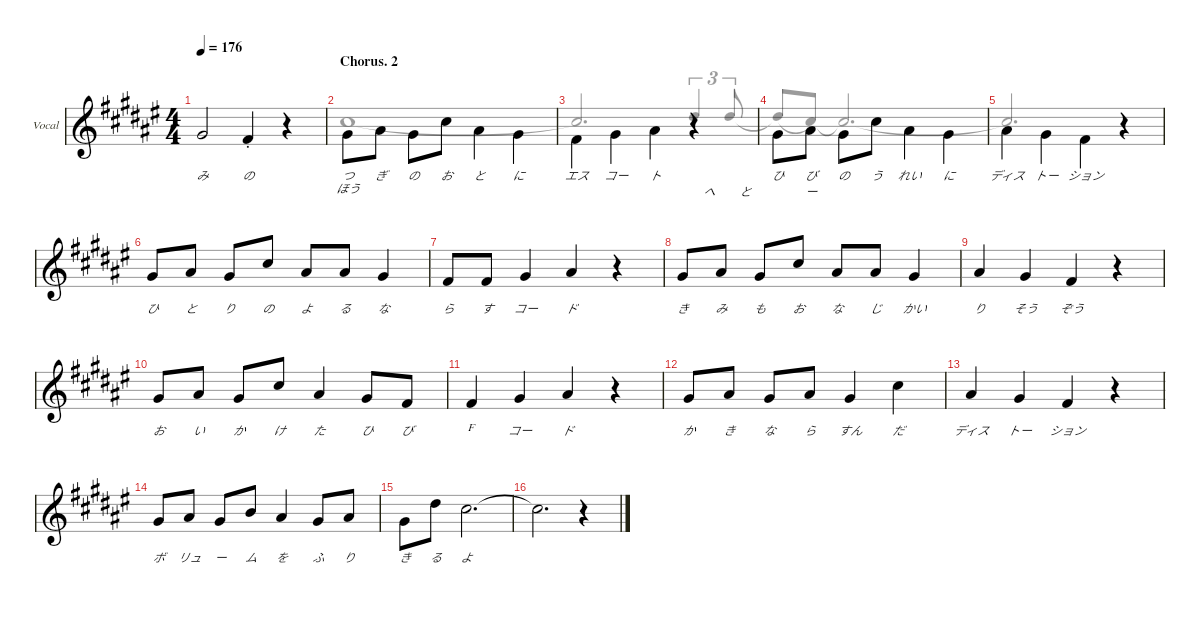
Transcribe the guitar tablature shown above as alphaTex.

\defaultSystemsLayout 4
\hideDynamics
\bracketExtendMode nobrackets
\firstSystemTrackNameOrientation horizontal
\track ("Vocal" "Vocal") {defaultSystemsLayout 4 mute instrument lead7fifths}
\staff {score}
\tuning (E4 B3 G3 D3 A2 E2)
\voice
\ts (4 4)
\tempo 176
\clef g2
\scale
0.456526
\ks f#
4.1{acc #}.2{lyrics (0 "み") lyrics (1 "") lyrics (2 "") lyrics (3 "") lyrics (4 "") dy f beam Up} 2.1{st acc #}.4{lyrics (0 "の") lyrics (1 "") lyrics (2 "") lyrics (3 "") lyrics (4 "") beam Up} r.4{beam Down} |
\section ("" "Chorus. 2")
\scale
0.315211 9.2{acc #}.8{lyrics (0 "つ") lyrics (1 "ほう") lyrics (2 "") lyrics (3 "") lyrics (4 "") beam Down} 6.1{acc #}.8{lyrics (0 "ぎ") lyrics (1 "") lyrics (2 "") lyrics (3 "") lyrics (4 "") beam Down} 4.1{acc #}.8{lyrics (0 "の") lyrics (1 "") lyrics (2 "") lyrics (3 "") lyrics (4 "") beam Down} 9.1{acc #}.8{lyrics (0 "お") lyrics (1 "") lyrics (2 "") lyrics (3 "") lyrics (4 "") beam Down} 6.1{acc #}.4{lyrics (0 "と") lyrics (1 "") lyrics (2 "") lyrics (3 "") lyrics (4 "") beam Down} 4.1{acc #}.4{lyrics (0 "に") lyrics (1 "") lyrics (2 "") lyrics (3 "") lyrics (4 "") beam Down} |
\scale
0.228263 7.2{acc #}.4{lyrics (0 "エス") lyrics (1 "") lyrics (2 "") lyrics (3 "") lyrics (4 "") beam Down} 4.1{acc #}.4{lyrics (0 "コー") lyrics (1 "") lyrics (2 "") lyrics (3 "") lyrics (4 "") beam Down} 6.1{acc #}.4{lyrics (0 "ト") lyrics (1 "　　　　　　　　　　　　へ　　と") lyrics (2 "") lyrics (3 "") lyrics (4 "") beam Down} r.4{beam Up} |
\scale
0.228263 9.2{acc #}.8{lyrics (0 "ひ") lyrics (1 "") lyrics (2 "") lyrics (3 "") lyrics (4 "") beam Down} 11.2{acc #}.8{lyrics (0 "び") lyrics (1 "ー") lyrics (2 "") lyrics (3 "") lyrics (4 "") beam Down} 9.2{acc #}.8{lyrics (0 "の") lyrics (1 "") lyrics (2 "") lyrics (3 "") lyrics (4 "") beam Down} 9.1{acc #}.8{lyrics (0 "う") lyrics (1 "") lyrics (2 "") lyrics (3 "") lyrics (4 "") beam Down} 6.1{acc #}.4{lyrics (0 "れい") lyrics (1 "") lyrics (2 "") lyrics (3 "") lyrics (4 "") beam Down} 4.1{acc #}.4{lyrics (0 "に") lyrics (1 "") lyrics (2 "") lyrics (3 "") lyrics (4 "") beam Down} |
\scale
0.228263 11.2{acc #}.4{lyrics (0 "ディス") lyrics (1 "") lyrics (2 "") lyrics (3 "") lyrics (4 "") beam Down} 4.1{acc #}.4{lyrics (0 "トー") lyrics (1 "") lyrics (2 "") lyrics (3 "") lyrics (4 "") beam Down} 2.1{acc #}.4{lyrics (0 "ション") lyrics (1 "") lyrics (2 "") lyrics (3 "") lyrics (4 "") beam Down} r.4{beam Up} |
\scale
0.31521 9.2{acc #}.8{lyrics (0 "ひ") lyrics (1 "") lyrics (2 "") lyrics (3 "") lyrics (4 "") beam Up} 6.1{acc #}.8{lyrics (0 "と") lyrics (1 "") lyrics (2 "") lyrics (3 "") lyrics (4 "") beam Up} 4.1{acc #}.8{lyrics (0 "り") lyrics (1 "") lyrics (2 "") lyrics (3 "") lyrics (4 "") beam Up} 9.1{acc #}.8{lyrics (0 "の") lyrics (1 "") lyrics (2 "") lyrics (3 "") lyrics (4 "") beam Up} 6.1{acc #}.8{lyrics (0 "よ") lyrics (1 "") lyrics (2 "") lyrics (3 "") lyrics (4 "") beam Up} 6.1{acc #}.8{lyrics (0 "る") lyrics (1 "") lyrics (2 "") lyrics (3 "") lyrics (4 "") beam Up} 4.1{acc #}.4{lyrics (0 "な") lyrics (1 "") lyrics (2 "") lyrics (3 "") lyrics (4 "") beam Up} |
\scale
0.228263 2.1{acc #}.8{lyrics (0 "ら") lyrics (1 "") lyrics (2 "") lyrics (3 "") lyrics (4 "") beam Up} 2.1{acc #}.8{lyrics (0 "す") lyrics (1 "") lyrics (2 "") lyrics (3 "") lyrics (4 "") beam Up} 4.1{acc #}.4{lyrics (0 "コー") lyrics (1 "") lyrics (2 "") lyrics (3 "") lyrics (4 "") beam Up} 6.1{acc #}.4{lyrics (0 "ド") lyrics (1 "") lyrics (2 "") lyrics (3 "") lyrics (4 "") beam Up} r.4{beam Down} |
\scale
0.228263 9.2{acc #}.8{lyrics (0 "き") lyrics (1 "") lyrics (2 "") lyrics (3 "") lyrics (4 "") beam Up} 11.2{acc #}.8{lyrics (0 "み") lyrics (1 "") lyrics (2 "") lyrics (3 "") lyrics (4 "") beam Up} 9.2{acc #}.8{lyrics (0 "も") lyrics (1 "") lyrics (2 "") lyrics (3 "") lyrics (4 "") beam Up} 9.1{acc #}.8{lyrics (0 "お") lyrics (1 "") lyrics (2 "") lyrics (3 "") lyrics (4 "") beam Up} 6.1{acc #}.8{lyrics (0 "な") lyrics (1 "") lyrics (2 "") lyrics (3 "") lyrics (4 "") beam Up} 6.1{acc #}.8{lyrics (0 "じ") lyrics (1 "") lyrics (2 "") lyrics (3 "") lyrics (4 "") beam Up} 4.1{acc #}.4{lyrics (0 "かい") lyrics (1 "") lyrics (2 "") lyrics (3 "") lyrics (4 "") beam Up} |
\scale
0.228263 11.2{acc #}.4{lyrics (0 "り") lyrics (1 "") lyrics (2 "") lyrics (3 "") lyrics (4 "") beam Up} 4.1{acc #}.4{lyrics (0 "そう") lyrics (1 "") lyrics (2 "") lyrics (3 "") lyrics (4 "") beam Up} 2.1{acc #}.4{lyrics (0 "ぞう") lyrics (1 "") lyrics (2 "") lyrics (3 "") lyrics (4 "") beam Up} r.4{beam Down} |
\scale
0.31521 4.1{acc #}.8{lyrics (0 "お") lyrics (1 "") lyrics (2 "") lyrics (3 "") lyrics (4 "") beam Up} 6.1{acc #}.8{lyrics (0 "い") lyrics (1 "") lyrics (2 "") lyrics (3 "") lyrics (4 "") beam Up} 4.1{acc #}.8{lyrics (0 "か") lyrics (1 "") lyrics (2 "") lyrics (3 "") lyrics (4 "") beam Up} 9.1{acc #}.8{lyrics (0 "け") lyrics (1 "") lyrics (2 "") lyrics (3 "") lyrics (4 "") beam Up} 6.1{acc #}.4{lyrics (0 "た") lyrics (1 "") lyrics (2 "") lyrics (3 "") lyrics (4 "") beam Up} 4.1{acc #}.8{lyrics (0 "ひ") lyrics (1 "") lyrics (2 "") lyrics (3 "") lyrics (4 "") beam Up} 2.1{acc #}.8{lyrics (0 "び") lyrics (1 "") lyrics (2 "") lyrics (3 "") lyrics (4 "") beam Up} |
\scale
0.228263 2.1{acc #}.4{lyrics (0 "F") lyrics (1 "") lyrics (2 "") lyrics (3 "") lyrics (4 "") beam Up} 4.1{acc #}.4{lyrics (0 "コー") lyrics (1 "") lyrics (2 "") lyrics (3 "") lyrics (4 "") beam Up} 6.1{acc #}.4{lyrics (0 "ド") lyrics (1 "") lyrics (2 "") lyrics (3 "") lyrics (4 "") beam Up} r.4{beam Down} |
\scale
0.228263 4.1{acc #}.8{lyrics (0 "か") lyrics (1 "") lyrics (2 "") lyrics (3 "") lyrics (4 "") beam Up} 6.1{acc #}.8{lyrics (0 "き") lyrics (1 "") lyrics (2 "") lyrics (3 "") lyrics (4 "") beam Up} 4.1{acc #}.8{lyrics (0 "な") lyrics (1 "") lyrics (2 "") lyrics (3 "") lyrics (4 "") beam Up} 6.1{acc #}.8{lyrics (0 "ら") lyrics (1 "") lyrics (2 "") lyrics (3 "") lyrics (4 "") beam Up} 4.1{acc #}.4{lyrics (0 "すん") lyrics (1 "") lyrics (2 "") lyrics (3 "") lyrics (4 "") beam Up} 9.1{acc #}.4{lyrics (0 "だ") lyrics (1 "") lyrics (2 "") lyrics (3 "") lyrics (4 "") beam Down} |
\scale
0.228263 6.1{acc #}.4{lyrics (0 "ディス") lyrics (1 "") lyrics (2 "") lyrics (3 "") lyrics (4 "") beam Up} 4.1{acc #}.4{lyrics (0 "トー") lyrics (1 "") lyrics (2 "") lyrics (3 "") lyrics (4 "") beam Up} 2.1{acc #}.4{lyrics (0 "ション") lyrics (1 "") lyrics (2 "") lyrics (3 "") lyrics (4 "") beam Up} r.4{beam Down} |
\scale
0.315211 4.1{acc #}.8{lyrics (0 "ボ") lyrics (1 "") lyrics (2 "") lyrics (3 "") lyrics (4 "") beam Up} 6.1{acc #}.8{lyrics (0 "リュ") lyrics (1 "") lyrics (2 "") lyrics (3 "") lyrics (4 "") beam Up} 4.1{acc #}.8{lyrics (0 "ー") lyrics (1 "") lyrics (2 "") lyrics (3 "") lyrics (4 "") beam Up} 7.1{acc forcenatural}.8{lyrics (0 "ム") lyrics (1 "") lyrics (2 "") lyrics (3 "") lyrics (4 "") beam Up} 6.1{acc #}.4{lyrics (0 "を") lyrics (1 "") lyrics (2 "") lyrics (3 "") lyrics (4 "") beam Up} 4.1{acc #}.8{lyrics (0 "ふ") lyrics (1 "") lyrics (2 "") lyrics (3 "") lyrics (4 "") beam Up} 6.1{acc #}.8{lyrics (0 "り") lyrics (1 "") lyrics (2 "") lyrics (3 "") lyrics (4 "") beam Up} |
\scale
0.228263 4.1{acc #}.8{lyrics (0 "き") lyrics (1 "") lyrics (2 "") lyrics (3 "") lyrics (4 "") beam Down} 11.1{acc #}.8{lyrics (0 "る") lyrics (1 "") lyrics (2 "") lyrics (3 "") lyrics (4 "") beam Down} 9.1{acc #}.2{d lyrics (0 "よ") lyrics (1 "") lyrics (2 "") lyrics (3 "") lyrics (4 "") beam Down} |
\scale
0.228263 9.1{t acc #}.2{d beam Down} r.4{beam Down}
\voice
\clef g2
\ottava regular
\simile none
\scale
0.456526
\ks f#
|
\scale
0.315211 9.1{acc #}.1{beam Up} |
\scale
0.228263 9.1{t acc #}.2{d beam Up} 11.1{acc #}.4{tu (3 2) beam Up} 11.1{acc #}.8{tu (3 2) beam Up} |
\scale
0.228263 11.1{t acc #}.8{legatoorigin beam Up} 9.1{acc #}.8{beam Up} 9.1{t acc #}.2{d beam Up} |
\scale
0.228263 9.1{t acc #}.2{d beam Up} r.4{beam Down} |
\scale
0.31521 |
\scale
0.228263 |
\scale
0.228263 |
\scale
0.228263 |
\scale
0.31521 |
\scale
0.228263 |
\scale
0.228263 |
\scale
0.228263 |
\scale
0.315211 |
\scale
0.228263 |
\scale
0.228263
